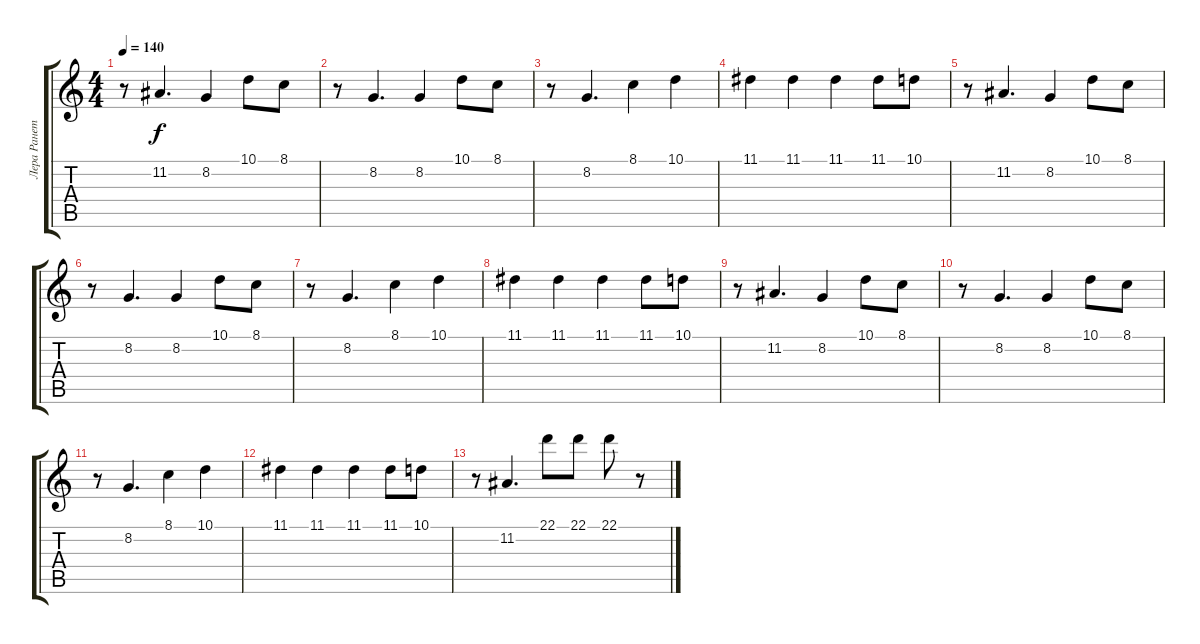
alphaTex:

\track ("Лера Ранетка" "Лера Ранет") {instrument fx5brightness}
\staff {score tabs}
\tuning (E4 B3 G3 D3 A2 E2) {hide}
\ts (4 4)
\tempo 140
\clef g2
\ks c
r.8{dy f} 11.2.4{d} 8.2.4 10.1.8 8.1.8 |
r.8 8.2.4{d} 8.2.4 10.1.8 8.1.8 |
r.8 8.2.4{d} 8.1.4 10.1.4 |
11.1.4 11.1.4 11.1.4 11.1.8 10.1.8 |
r.8 11.2.4{d} 8.2.4 10.1.8 8.1.8 |
r.8 8.2.4{d} 8.2.4 10.1.8 8.1.8 |
r.8 8.2.4{d} 8.1.4 10.1.4 |
11.1.4 11.1.4 11.1.4 11.1.8 10.1.8 |
r.8 11.2.4{d} 8.2.4 10.1.8 8.1.8 |
r.8 8.2.4{d} 8.2.4 10.1.8 8.1.8 |
r.8 8.2.4{d} 8.1.4 10.1.4 |
11.1.4 11.1.4 11.1.4 11.1.8 10.1.8 |
r.8 11.2.4{d} 22.1.8 22.1.8 22.1.8 r.8
